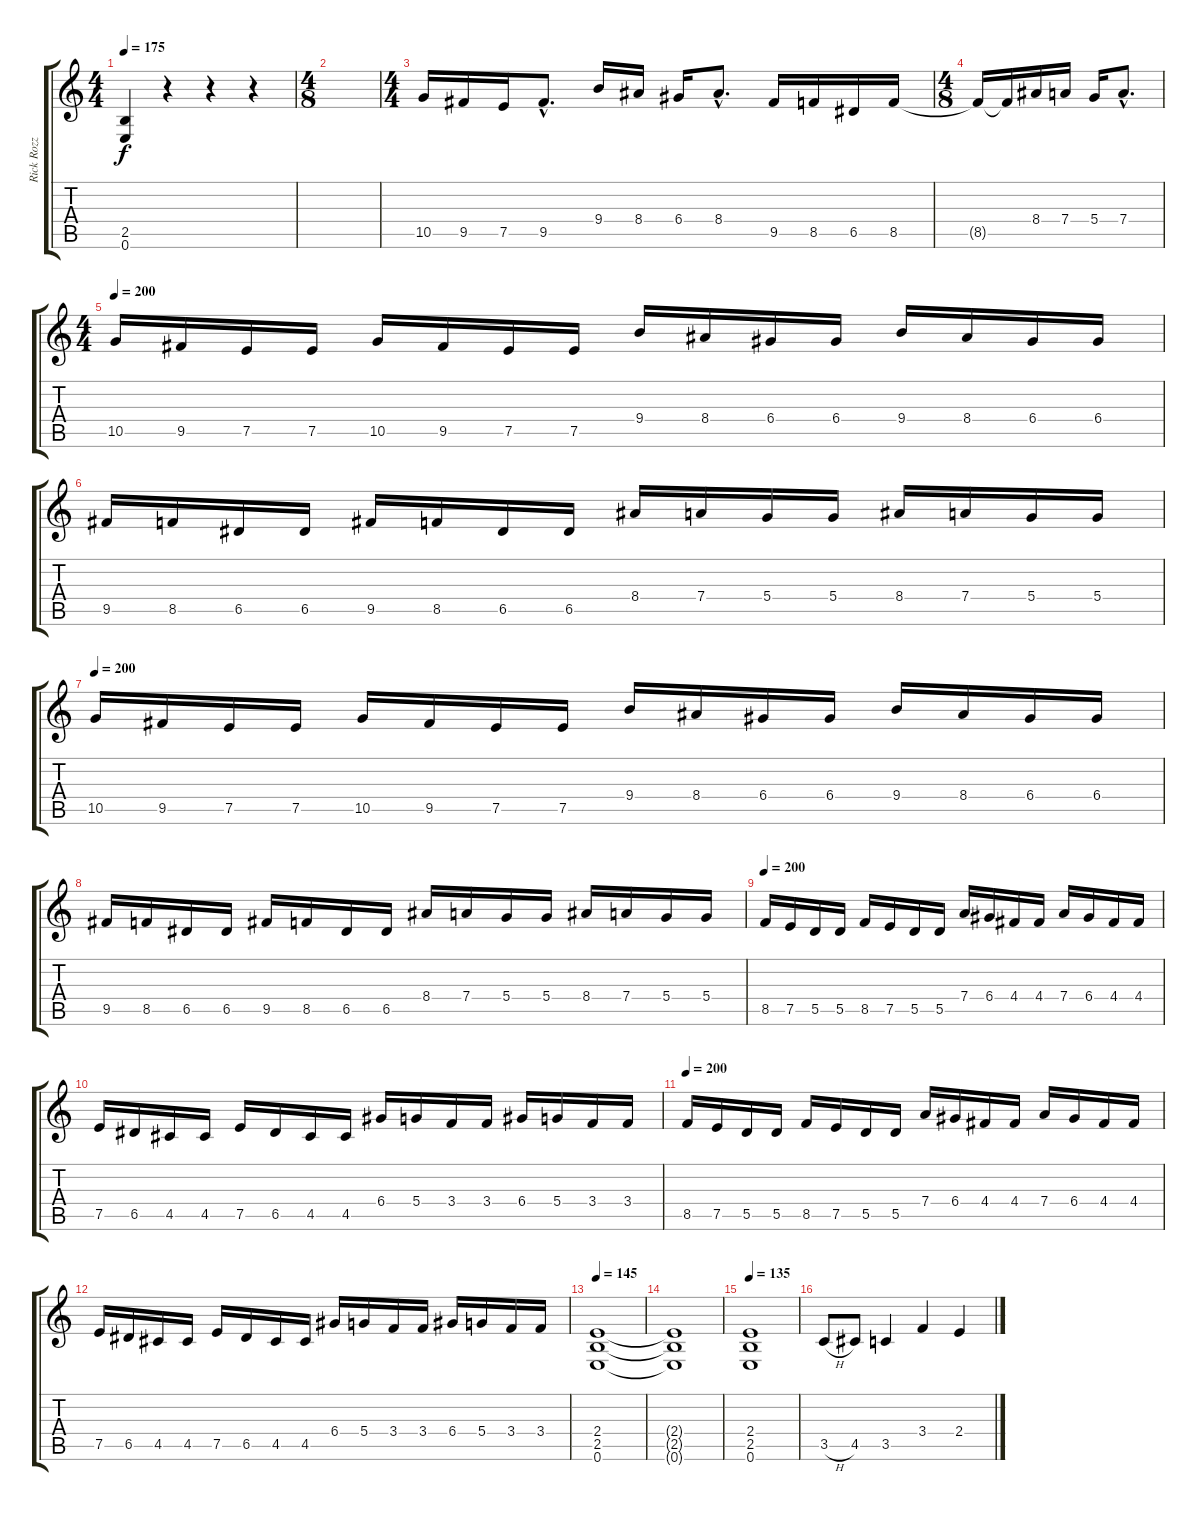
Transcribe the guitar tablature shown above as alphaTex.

\track ("Rick Rozz" "Rick Rozz") {instrument distortionguitar}
\staff {score tabs}
\tuning (E4 B3 G3 D3 A2 E2) {hide}
\ts (4 4)
\tempo 175
\clef g2
\ks c
(2.5 0.6).4{dy f} r.4 r.4 r.4 |
\ts (4 8)
|
\ts (4 4)
10.5.16 9.5.16 7.5.16 9.5{hac}.8{d} 9.4.16 8.4.16 6.4.16 8.4{hac}.8{d} 9.5.16 8.5.16 6.5.16 8.5.16 |
\ts (4 8)
8.5{t}.16 8.5{t}.16 8.4.16 7.4.16 5.4.16 7.4{hac}.8{d} |
\ts (4 4)
\tempo 200
10.5.16 9.5.16 7.5.16 7.5.16 10.5.16 9.5.16 7.5.16 7.5.16 9.4.16 8.4.16 6.4.16 6.4.16 9.4.16 8.4.16 6.4.16 6.4.16 |
9.5.16 8.5.16 6.5.16 6.5.16 9.5.16 8.5.16 6.5.16 6.5.16 8.4.16 7.4.16 5.4.16 5.4.16 8.4.16 7.4.16 5.4.16 5.4.16 |
\tempo 200
10.5.16 9.5.16 7.5.16 7.5.16 10.5.16 9.5.16 7.5.16 7.5.16 9.4.16 8.4.16 6.4.16 6.4.16 9.4.16 8.4.16 6.4.16 6.4.16 |
9.5.16 8.5.16 6.5.16 6.5.16 9.5.16 8.5.16 6.5.16 6.5.16 8.4.16 7.4.16 5.4.16 5.4.16 8.4.16 7.4.16 5.4.16 5.4.16 |
\tempo 200
8.5.16 7.5.16 5.5.16 5.5.16 8.5.16 7.5.16 5.5.16 5.5.16 7.4.16 6.4.16 4.4.16 4.4.16 7.4.16 6.4.16 4.4.16 4.4.16 |
7.5.16 6.5.16 4.5.16 4.5.16 7.5.16 6.5.16 4.5.16 4.5.16 6.4.16 5.4.16 3.4.16 3.4.16 6.4.16 5.4.16 3.4.16 3.4.16 |
\tempo 200
8.5.16 7.5.16 5.5.16 5.5.16 8.5.16 7.5.16 5.5.16 5.5.16 7.4.16 6.4.16 4.4.16 4.4.16 7.4.16 6.4.16 4.4.16 4.4.16 |
7.5.16 6.5.16 4.5.16 4.5.16 7.5.16 6.5.16 4.5.16 4.5.16 6.4.16 5.4.16 3.4.16 3.4.16 6.4.16 5.4.16 3.4.16 3.4.16 |
\tempo 145
(2.4 2.5 0.6).1 |
(2.4{t} 2.5{t} 0.6{t}).1 |
\tempo 135
(2.4 2.5 0.6).1 |
3.5{h}.8 4.5.8 3.5.4 3.4.4 2.4.4
